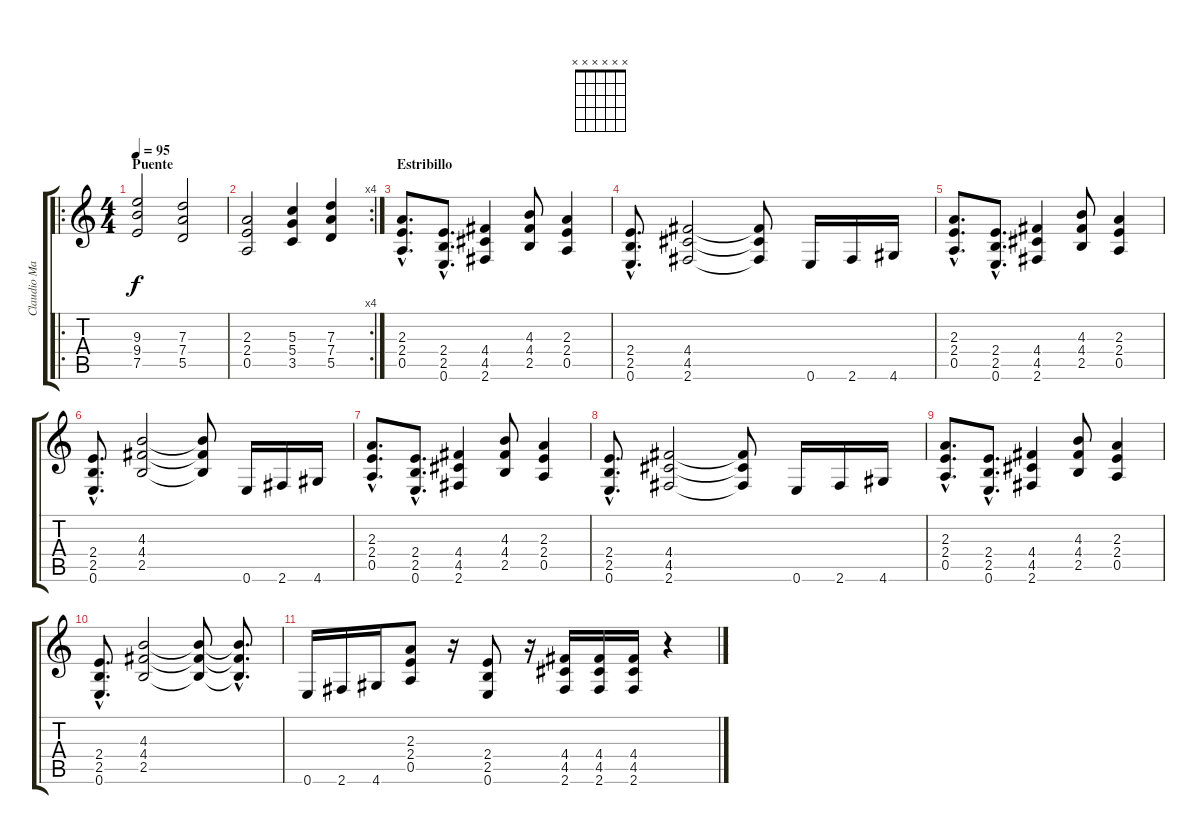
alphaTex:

\track ("Claudio Marciello Gtr 1" "Claudio Ma") {instrument distortionguitar}
\staff {score tabs}
\tuning (E4 B3 G3 D3 A2 E2) {hide}
\chord ("" x x x x x x) {firstfret 0}
\ro
\ts (4 4)
\section ("" "Puente")
\tempo 95
\clef g2
\ks c
(9.3 9.4 7.5).2{dy f} (7.3 7.4 5.5).2 |
\rc 4
(2.3 2.4 0.5).2 (5.3 5.4 3.5).4 (7.3 7.4 5.5).4 |
\section ("" "Estribillo")
(2.3{hac} 2.4{hac} 0.5{hac}).8{d} (2.4{hac} 2.5{hac} 0.6{hac}).8{d} (4.4 4.5 2.6).4 (4.3 4.4 2.5).8 (2.3 2.4 0.5).4 |
(2.4{hac} 2.5{hac} 0.6{hac}).8{d} (4.4 4.5 2.6).2 (4.4{t} 4.5{t} 2.6{t}).8 0.6.16 2.6.16 4.6.16 |
(2.3{hac} 2.4{hac} 0.5{hac}).8{d} (2.4{hac} 2.5{hac} 0.6{hac}).8{d} (4.4 4.5 2.6).4 (4.3 4.4 2.5).8 (2.3 2.4 0.5).4 |
(2.4{hac} 2.5{hac} 0.6{hac}).8{d} (4.3 4.4 2.5).2 (4.3{t} 4.4{t} 2.5{t}).8 0.6.16 2.6.16 4.6.16 |
(2.3{hac} 2.4{hac} 0.5{hac}).8{d} (2.4{hac} 2.5{hac} 0.6{hac}).8{d} (4.4 4.5 2.6).4 (4.3 4.4 2.5).8 (2.3 2.4 0.5).4 |
(2.4{hac} 2.5{hac} 0.6{hac}).8{d} (4.4 4.5 2.6).2 (4.4{t} 4.5{t} 2.6{t}).8 0.6.16 2.6.16 4.6.16 |
(2.3{hac} 2.4{hac} 0.5{hac}).8{d} (2.4{hac} 2.5{hac} 0.6{hac}).8{d} (4.4 4.5 2.6).4 (4.3 4.4 2.5).8 (2.3 2.4 0.5).4 |
(2.4{hac} 2.5{hac} 0.6{hac}).8{d} (4.3 4.4 2.5).2 (4.3{t} 4.4{t} 2.5{t}).8 (4.3{hac t} 4.4{hac t} 2.5{hac t}).8{d} |
0.6.16 2.6.16 4.6.16 (2.3 2.4 0.5).8 r.16 (2.4 2.5 0.6).8 r.16 (4.4 4.5 2.6).16 (4.4 4.5 2.6).16 (4.4 4.5 2.6).16 r.4{ch ""}
